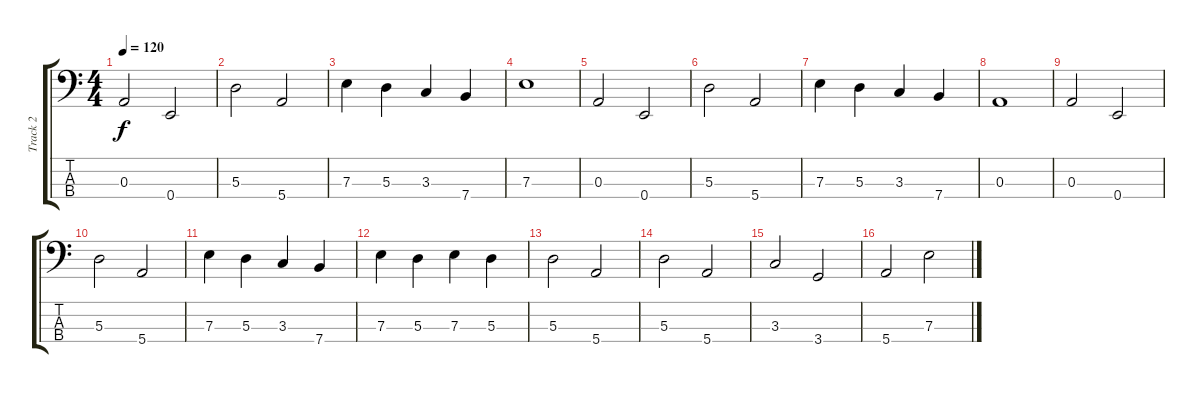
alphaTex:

\track ("Track 2" "Track 2") {instrument acousticbass}
\staff {score tabs}
\tuning (G2 D2 A1 E1) {hide}
\ts (4 4)
\tempo 120
\clef f4
\ks c
0.3.2{dy f} 0.4.2 |
5.3.2 5.4.2 |
7.3.4 5.3.4 3.3.4 7.4.4 |
7.3.1 |
0.3.2 0.4.2 |
5.3.2 5.4.2 |
7.3.4 5.3.4 3.3.4 7.4.4 |
0.3.1 |
0.3.2 0.4.2 |
5.3.2 5.4.2 |
7.3.4 5.3.4 3.3.4 7.4.4 |
7.3.4 5.3.4 7.3.4 5.3.4 |
5.3.2 5.4.2 |
5.3.2 5.4.2 |
3.3.2 3.4.2 |
5.4.2 7.3.2
